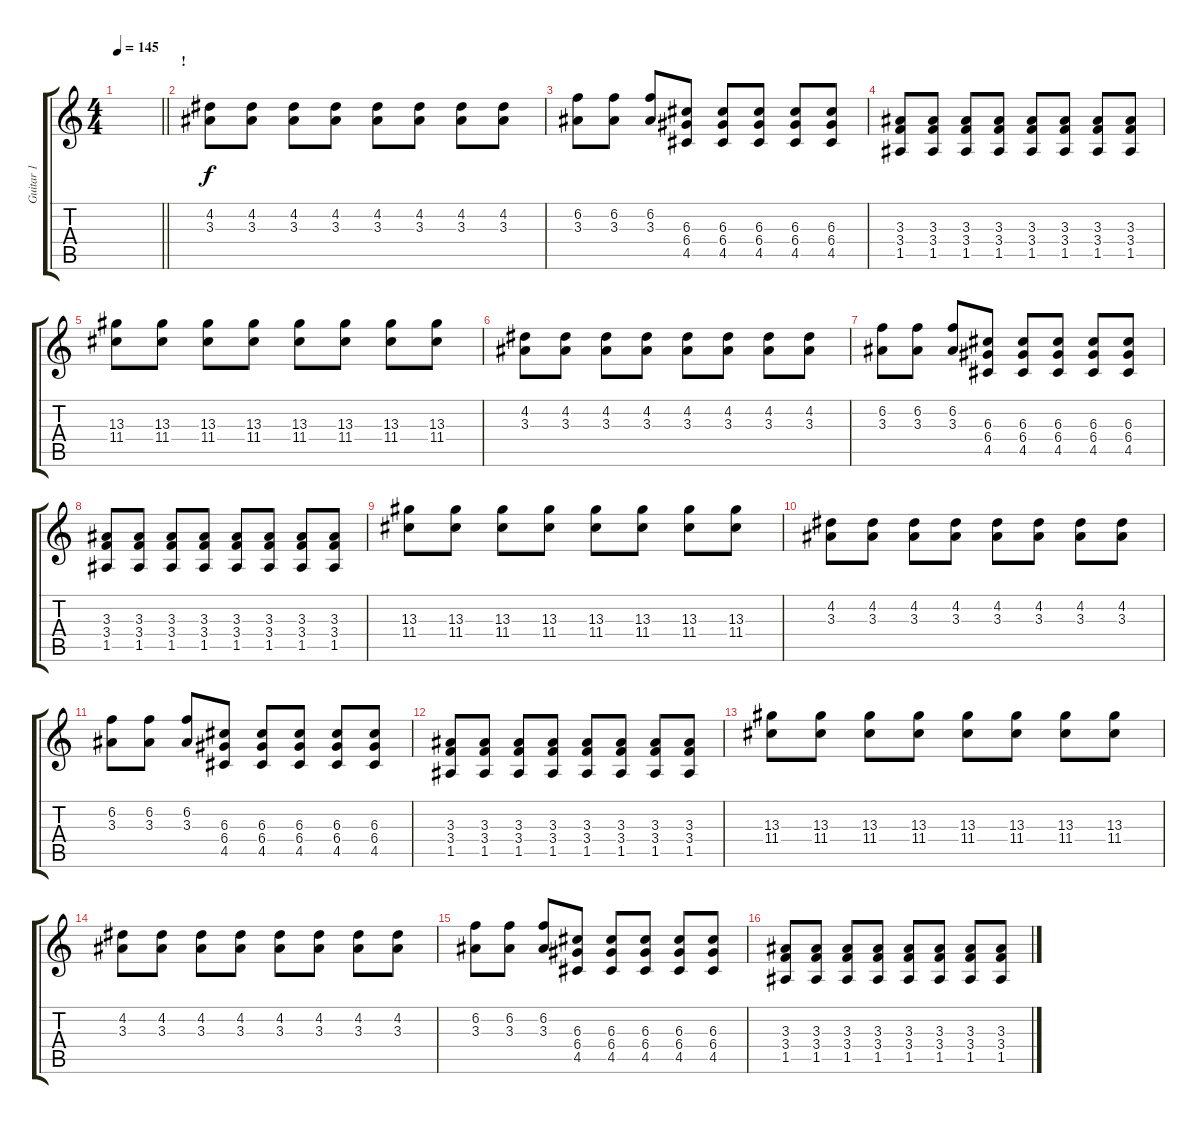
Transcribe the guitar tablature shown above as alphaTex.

\track ("Guitar 1" "Guitar 1") {instrument overdrivenguitar}
\staff {score tabs}
\tuning (E4 B3 G3 D3 A2 E2) {hide}
\ts (4 4)
\tempo 145
\clef g2
\barLineRight lightlight
\ks c
|
\section ("" "!")
(4.2 3.3).8 (4.2 3.3).8 (4.2 3.3).8 (4.2 3.3).8 (4.2 3.3).8 (4.2 3.3).8 (4.2 3.3).8 (4.2 3.3).8 |
(6.2 3.3).8 (6.2 3.3).8 (6.2 3.3).8 (6.3 6.4 4.5).8 (6.3 6.4 4.5).8 (6.3 6.4 4.5).8 (6.3 6.4 4.5).8 (6.3 6.4 4.5).8 |
(3.3 3.4 1.5).8 (3.3 3.4 1.5).8 (3.3 3.4 1.5).8 (3.3 3.4 1.5).8 (3.3 3.4 1.5).8 (3.3 3.4 1.5).8 (3.3 3.4 1.5).8 (3.3 3.4 1.5).8 |
(13.3 11.4).8 (13.3 11.4).8 (13.3 11.4).8 (13.3 11.4).8 (13.3 11.4).8 (13.3 11.4).8 (13.3 11.4).8 (13.3 11.4).8 |
(4.2 3.3).8 (4.2 3.3).8 (4.2 3.3).8 (4.2 3.3).8 (4.2 3.3).8 (4.2 3.3).8 (4.2 3.3).8 (4.2 3.3).8 |
(6.2 3.3).8 (6.2 3.3).8 (6.2 3.3).8 (6.3 6.4 4.5).8 (6.3 6.4 4.5).8 (6.3 6.4 4.5).8 (6.3 6.4 4.5).8 (6.3 6.4 4.5).8 |
(3.3 3.4 1.5).8 (3.3 3.4 1.5).8 (3.3 3.4 1.5).8 (3.3 3.4 1.5).8 (3.3 3.4 1.5).8 (3.3 3.4 1.5).8 (3.3 3.4 1.5).8 (3.3 3.4 1.5).8 |
(13.3 11.4).8 (13.3 11.4).8 (13.3 11.4).8 (13.3 11.4).8 (13.3 11.4).8 (13.3 11.4).8 (13.3 11.4).8 (13.3 11.4).8 |
(4.2 3.3).8 (4.2 3.3).8 (4.2 3.3).8 (4.2 3.3).8 (4.2 3.3).8 (4.2 3.3).8 (4.2 3.3).8 (4.2 3.3).8 |
(6.2 3.3).8 (6.2 3.3).8 (6.2 3.3).8 (6.3 6.4 4.5).8 (6.3 6.4 4.5).8 (6.3 6.4 4.5).8 (6.3 6.4 4.5).8 (6.3 6.4 4.5).8 |
(3.3 3.4 1.5).8 (3.3 3.4 1.5).8 (3.3 3.4 1.5).8 (3.3 3.4 1.5).8 (3.3 3.4 1.5).8 (3.3 3.4 1.5).8 (3.3 3.4 1.5).8 (3.3 3.4 1.5).8 |
(13.3 11.4).8 (13.3 11.4).8 (13.3 11.4).8 (13.3 11.4).8 (13.3 11.4).8 (13.3 11.4).8 (13.3 11.4).8 (13.3 11.4).8 |
(4.2 3.3).8 (4.2 3.3).8 (4.2 3.3).8 (4.2 3.3).8 (4.2 3.3).8 (4.2 3.3).8 (4.2 3.3).8 (4.2 3.3).8 |
(6.2 3.3).8 (6.2 3.3).8 (6.2 3.3).8 (6.3 6.4 4.5).8 (6.3 6.4 4.5).8 (6.3 6.4 4.5).8 (6.3 6.4 4.5).8 (6.3 6.4 4.5).8 |
(3.3 3.4 1.5).8 (3.3 3.4 1.5).8 (3.3 3.4 1.5).8 (3.3 3.4 1.5).8 (3.3 3.4 1.5).8 (3.3 3.4 1.5).8 (3.3 3.4 1.5).8 (3.3 3.4 1.5).8
